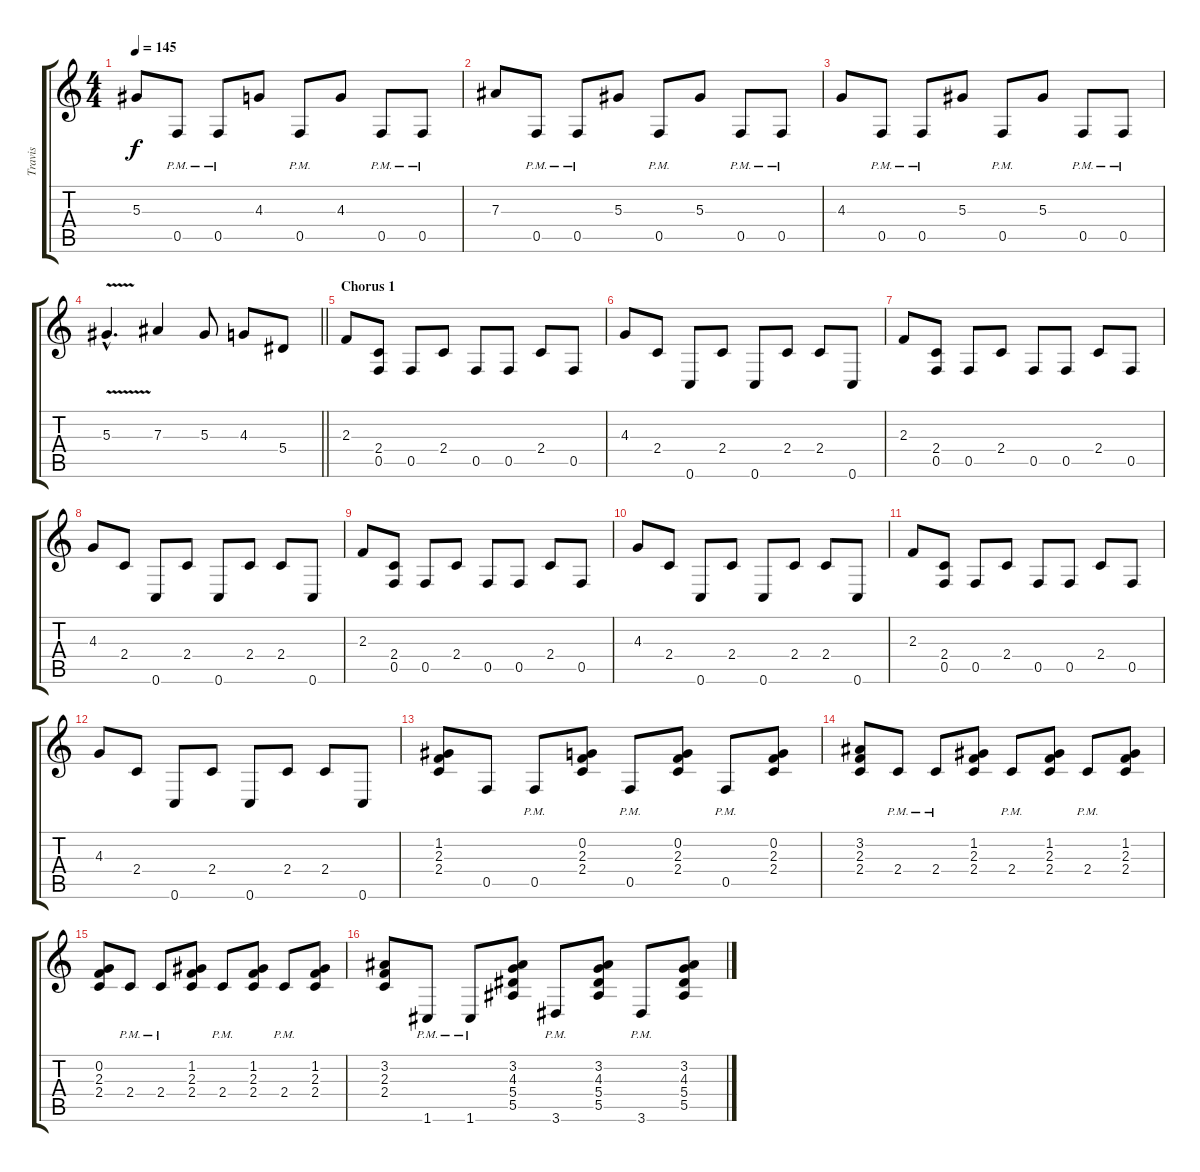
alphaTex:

\track ("Travis" "Travis") {instrument distortionguitar}
\staff {score tabs}
\tuning (C4 G3 Eb3 Bb2 F2 C2) {hide}
\ts (4 4)
\tempo 145
\clef g2
\ks c
5.3.8{dy f} 0.5{pm}.8 0.5{pm}.8 4.3.8 0.5{pm}.8 4.3.8 0.5{pm}.8 0.5{pm}.8 |
7.3.8 0.5{pm}.8 0.5{pm}.8 5.3.8 0.5{pm}.8 5.3.8 0.5{pm}.8 0.5{pm}.8 |
4.3.8 0.5{pm}.8 0.5{pm}.8 5.3.8 0.5{pm}.8 5.3.8 0.5{pm}.8 0.5{pm}.8 |
\barLineRight lightlight
5.3{v hac}.4{d} 7.3.4 5.3.8 4.3.8 5.4.8 |
\section ("" "Chorus 1")
2.3.8 (2.4 0.5).8 0.5.8 2.4.8 0.5.8 0.5.8 2.4.8 0.5.8 |
4.3.8 2.4.8 0.6.8 2.4.8 0.6.8 2.4.8 2.4.8 0.6.8 |
2.3.8 (2.4 0.5).8 0.5.8 2.4.8 0.5.8 0.5.8 2.4.8 0.5.8 |
4.3.8 2.4.8 0.6.8 2.4.8 0.6.8 2.4.8 2.4.8 0.6.8 |
2.3.8 (2.4 0.5).8 0.5.8 2.4.8 0.5.8 0.5.8 2.4.8 0.5.8 |
4.3.8 2.4.8 0.6.8 2.4.8 0.6.8 2.4.8 2.4.8 0.6.8 |
2.3.8 (2.4 0.5).8 0.5.8 2.4.8 0.5.8 0.5.8 2.4.8 0.5.8 |
4.3.8 2.4.8 0.6.8 2.4.8 0.6.8 2.4.8 2.4.8 0.6.8 |
(1.2 2.3 2.4).8 0.5.8 0.5{pm}.8 (0.2 2.3 2.4).8 0.5{pm}.8 (0.2 2.3 2.4).8 0.5{pm}.8 (0.2 2.3 2.4).8 |
(3.2 2.3 2.4).8 2.4{pm}.8 2.4{pm}.8 (1.2 2.3 2.4).8 2.4{pm}.8 (1.2 2.3 2.4).8 2.4{pm}.8 (1.2 2.3 2.4).8 |
(0.2 2.3 2.4).8 2.4{pm}.8 2.4{pm}.8 (1.2 2.3 2.4).8 2.4{pm}.8 (1.2 2.3 2.4).8 2.4{pm}.8 (1.2 2.3 2.4).8 |
(3.2 2.3 2.4).8 1.6{pm}.8 1.6{pm}.8 (3.2 4.3 5.4 5.5).8 3.6{pm}.8 (3.2 4.3 5.4 5.5).8 3.6{pm}.8 (3.2 4.3 5.4 5.5).8
